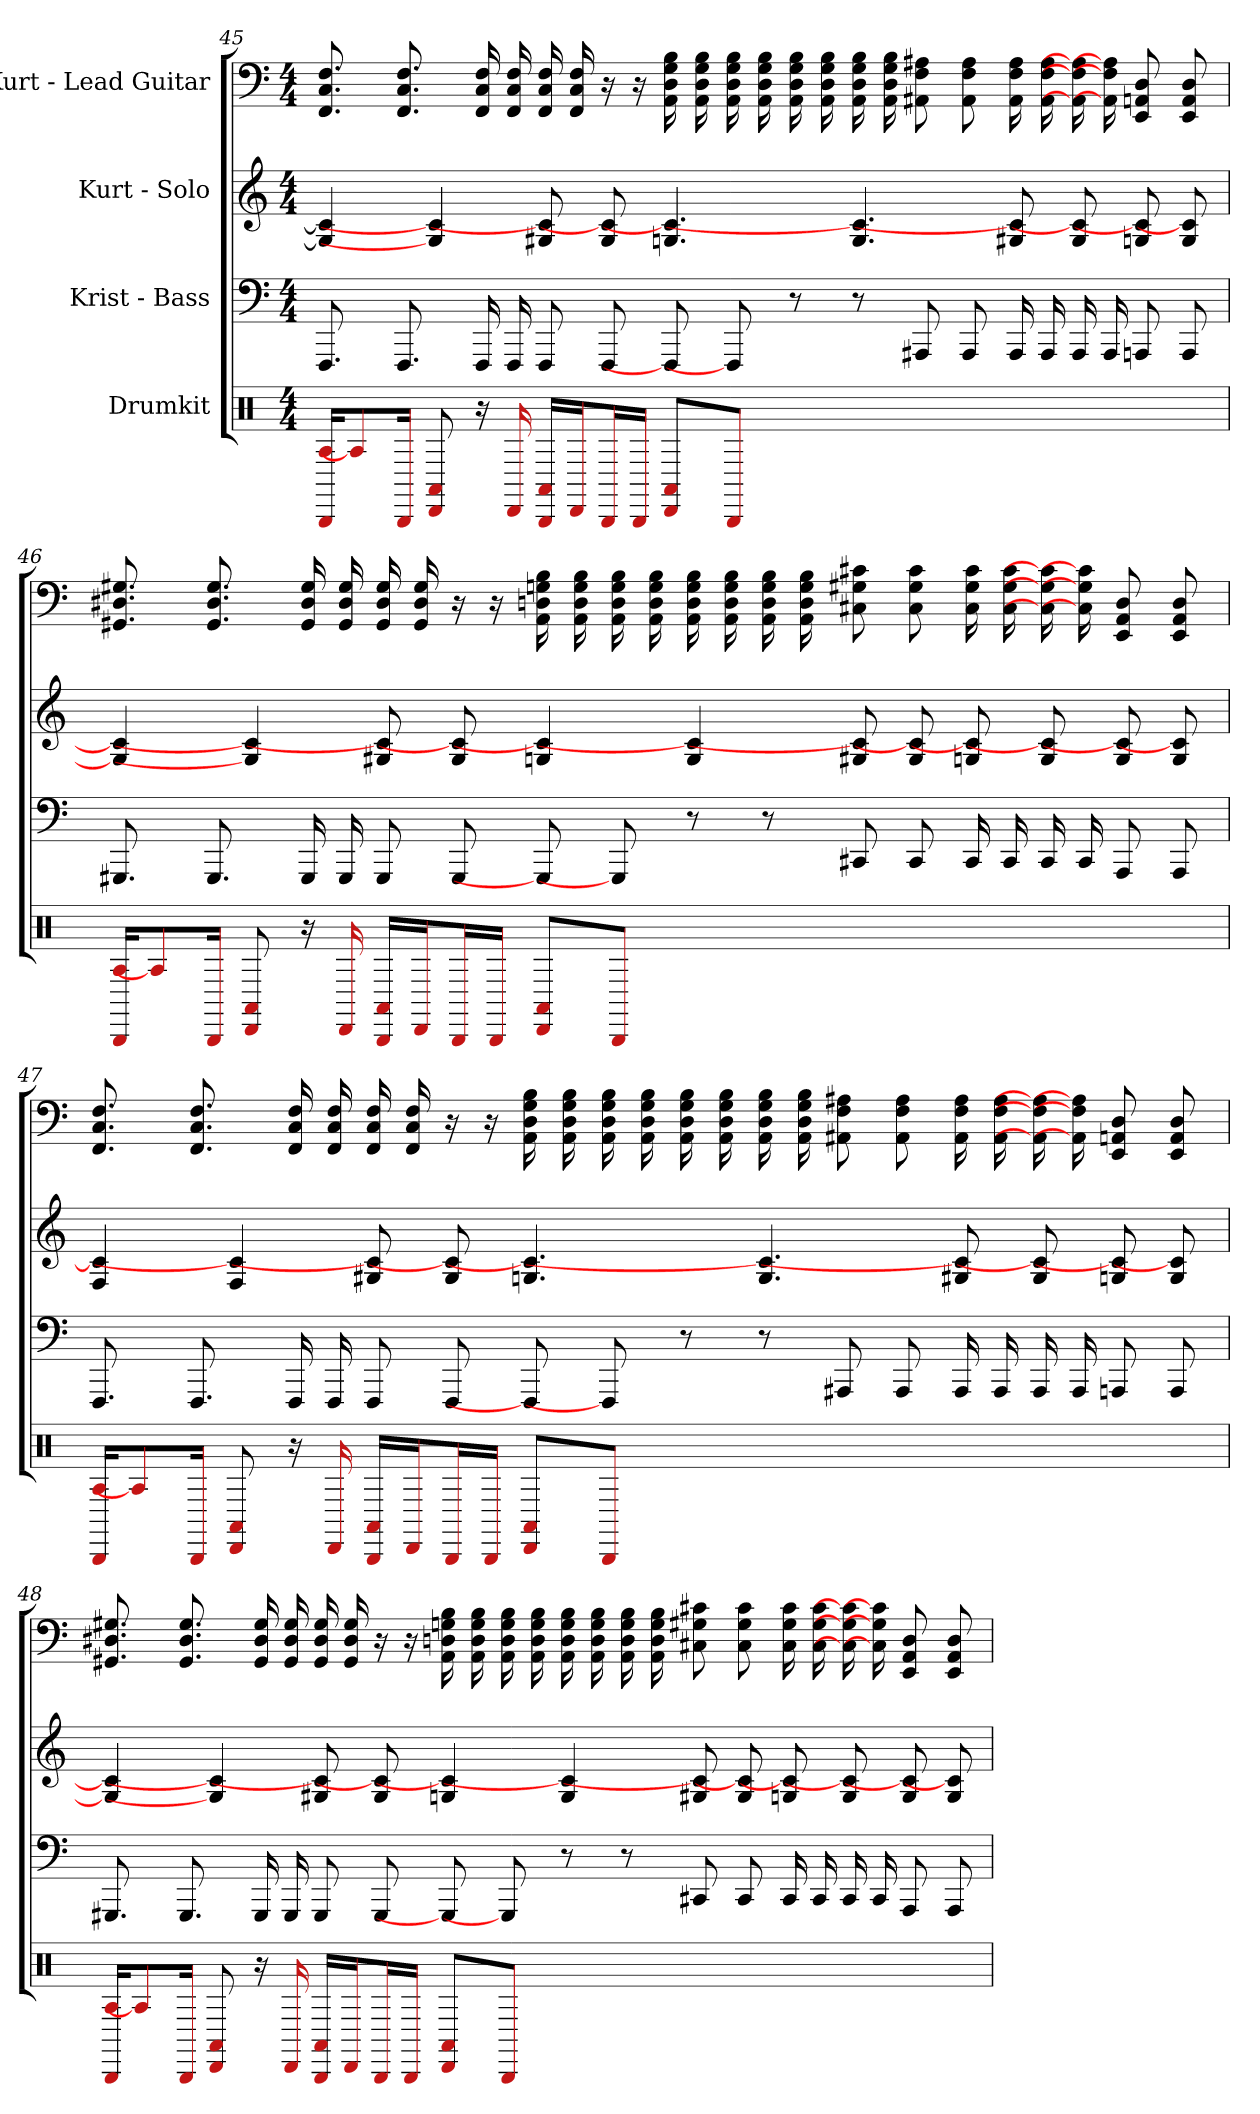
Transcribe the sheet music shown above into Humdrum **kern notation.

**kern	**kern	**kern	**kern
*part4	*part3	*part2	*part1
*staff4	*staff3	*staff2	*staff1
*I"Drumkit	*I"Krist - Bass	*I"Kurt - Solo	*I"Kurt - Lead Guitar
*clefX	*	*	*
*k[]	*k[]	*k[]	*k[]
*M4/4	*M4/4	*M4/4	*M4/4
=45	=45	=45	=45
16BBB/ 16A/KL	8.FFF	4c] 4G]	8.F 8.C 8.FF
8A/]	.	.	.
16BBB/Jk	8.FFF	.	8.F 8.C 8.FF
8DD 8AA#	.	4c] 4G]	.
16r	16FFF	.	16F 16C 16FF
16DD	16FFF	.	16F 16C 16FF
16BBB/ 16AA#/LL	8FFF	8c] 8G#	16F 16C 16FF
16DD/J	.	.	16F 16C 16FF
16BBB/L	8FFF	8c] 8G#	16r
16BBB/JJ	.	.	16r
8DD/ 8AA#/L	8FFF]	4.c] 4.G	16B 16G 16D 16AA
.	.	.	16B 16G 16D 16AA
8BBB/J	8FFF]	.	16B 16G 16D 16AA
.	.	.	16B 16G 16D 16AA
1ryy	8r	.	16B 16G 16D 16AA
.	.	.	16B 16G 16D 16AA
.	8r	4.c] 4.G	16B 16G 16D 16AA
.	.	.	16B 16G 16D 16AA
.	8AAA#	.	8A# 8F 8AA#
.	8AAA#	.	8A# 8F 8AA#
.	16AAA#	8c] 8G#	16A# 16F 16AA#
.	16AAA#	.	16A# 16F 16AA#
.	16AAA#	8c] 8G#	16A#] 16F] 16AA#]
.	16AAA#	.	16A#] 16F] 16AA#]
.	8AAA	8c] 8G	8D 8AA 8EE
.	8AAA	8c] 8G	8D 8AA 8EE
=46	=46	=46	=46
16BBB/ 16A/KL	8.GGG#	4c] 4G]	8.G# 8.D# 8.GG#
8A/]	.	.	.
16BBB/Jk	8.GGG#	.	8.G# 8.D# 8.GG#
8DD 8AA#	.	4c] 4G]	.
16r	16GGG#	.	16G# 16D# 16GG#
16DD	16GGG#	.	16G# 16D# 16GG#
16BBB/ 16AA#/LL	8GGG#	8c] 8G#	16G# 16D# 16GG#
16DD/J	.	.	16G# 16D# 16GG#
16BBB/L	8GGG#	8c] 8G#	16r
16BBB/JJ	.	.	16r
8DD/ 8AA#/L	8GGG#]	4c] 4G	16B 16G 16D 16AA
.	.	.	16B 16G 16D 16AA
8BBB/J	8GGG#]	.	16B 16G 16D 16AA
.	.	.	16B 16G 16D 16AA
1ryy	8r	4c] 4G	16B 16G 16D 16AA
.	.	.	16B 16G 16D 16AA
.	8r	.	16B 16G 16D 16AA
.	.	.	16B 16G 16D 16AA
.	8CC#	8c] 8G#	8c# 8G# 8C#
.	8CC#	8c] 8G#	8c# 8G# 8C#
.	16CC#	8c] 8G	16c# 16G# 16C#
.	16CC#	.	16c# 16G# 16C#
.	16CC#	8c] 8G	16c#] 16G#] 16C#]
.	16CC#	.	16c#] 16G#] 16C#]
.	8AAA	8c] 8G	8D 8AA 8EE
.	8AAA	8c] 8G	8D 8AA 8EE
=47	=47	=47	=47
16BBB/ 16A/KL	8.FFF	4c] 4F	8.F 8.C 8.FF
8A/]	.	.	.
16BBB/Jk	8.FFF	.	8.F 8.C 8.FF
8DD 8AA#	.	4c] 4F	.
16r	16FFF	.	16F 16C 16FF
16DD	16FFF	.	16F 16C 16FF
16BBB/ 16AA#/LL	8FFF	8c] 8G#	16F 16C 16FF
16DD/J	.	.	16F 16C 16FF
16BBB/L	8FFF	8c] 8G#	16r
16BBB/JJ	.	.	16r
8DD/ 8AA#/L	8FFF]	4.c] 4.G	16B 16G 16D 16AA
.	.	.	16B 16G 16D 16AA
8BBB/J	8FFF]	.	16B 16G 16D 16AA
.	.	.	16B 16G 16D 16AA
1ryy	8r	.	16B 16G 16D 16AA
.	.	.	16B 16G 16D 16AA
.	8r	4.c] 4.G	16B 16G 16D 16AA
.	.	.	16B 16G 16D 16AA
.	8AAA#	.	8A# 8F 8AA#
.	8AAA#	.	8A# 8F 8AA#
.	16AAA#	8c] 8G#	16A# 16F 16AA#
.	16AAA#	.	16A# 16F 16AA#
.	16AAA#	8c] 8G#	16A#] 16F] 16AA#]
.	16AAA#	.	16A#] 16F] 16AA#]
.	8AAA	8c] 8G	8D 8AA 8EE
.	8AAA	8c] 8G	8D 8AA 8EE
=48	=48	=48	=48
16BBB/ 16A/KL	8.GGG#	4c] 4G]	8.G# 8.D# 8.GG#
8A/]	.	.	.
16BBB/Jk	8.GGG#	.	8.G# 8.D# 8.GG#
8DD 8AA#	.	4c] 4G]	.
16r	16GGG#	.	16G# 16D# 16GG#
16DD	16GGG#	.	16G# 16D# 16GG#
16BBB/ 16AA#/LL	8GGG#	8c] 8G#	16G# 16D# 16GG#
16DD/J	.	.	16G# 16D# 16GG#
16BBB/L	8GGG#	8c] 8G#	16r
16BBB/JJ	.	.	16r
8DD/ 8AA#/L	8GGG#]	4c] 4G	16B 16G 16D 16AA
.	.	.	16B 16G 16D 16AA
8BBB/J	8GGG#]	.	16B 16G 16D 16AA
.	.	.	16B 16G 16D 16AA
1ryy	8r	4c] 4G	16B 16G 16D 16AA
.	.	.	16B 16G 16D 16AA
.	8r	.	16B 16G 16D 16AA
.	.	.	16B 16G 16D 16AA
.	8CC#	8c] 8G#	8c# 8G# 8C#
.	8CC#	8c] 8G#	8c# 8G# 8C#
.	16CC#	8c] 8G	16c# 16G# 16C#
.	16CC#	.	16c# 16G# 16C#
.	16CC#	8c] 8G	16c#] 16G#] 16C#]
.	16CC#	.	16c#] 16G#] 16C#]
.	8AAA	8c] 8G	8D 8AA 8EE
.	8AAA	8c] 8G	8D 8AA 8EE
=	=	=	=
*-	*-	*-	*-
